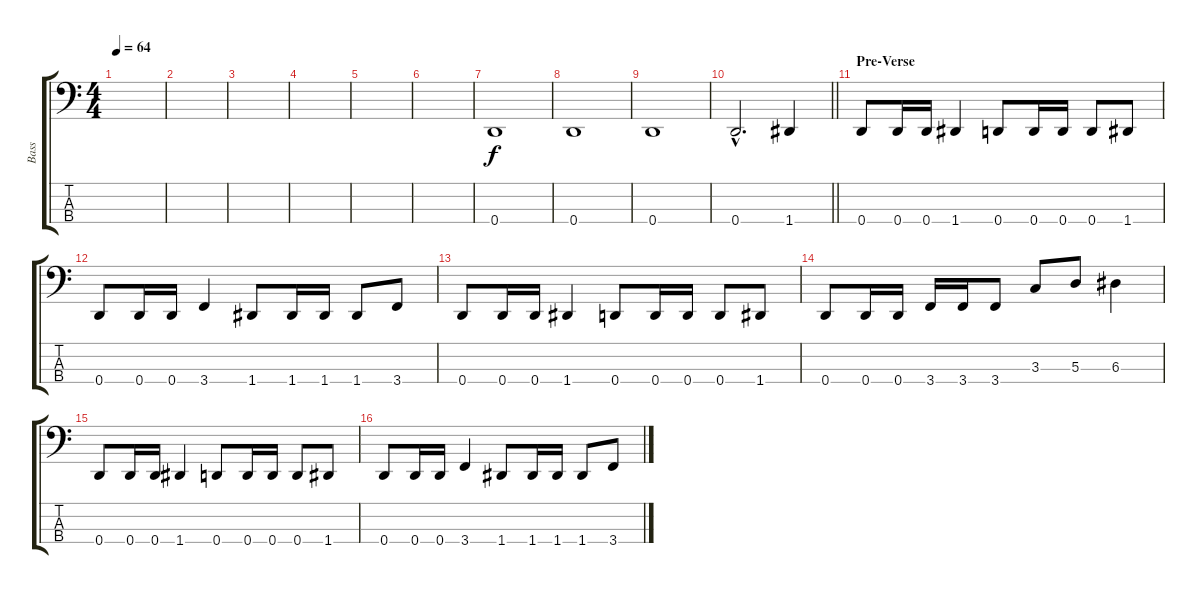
\track ("Bass" "Bass") {instrument electricbasspick}
\staff {score tabs}
\tuning (G2 D2 A1 D1) {hide}
\ts (4 4)
\tempo 64
\clef f4
\ks c
|
|
|
|
|
|
0.4.1 |
0.4.1 |
0.4.1 |
\barLineRight lightlight
0.4{hac}.2{d} 1.4.4 |
\section ("" "Pre-Verse")
0.4.8 0.4.16 0.4.16 1.4.4 0.4.8 0.4.16 0.4.16 0.4.8 1.4.8 |
0.4.8 0.4.16 0.4.16 3.4.4 1.4.8 1.4.16 1.4.16 1.4.8 3.4.8 |
0.4.8 0.4.16 0.4.16 1.4.4 0.4.8 0.4.16 0.4.16 0.4.8 1.4.8 |
0.4.8 0.4.16 0.4.16 3.4.16 3.4.16 3.4.8 3.3.8 5.3.8 6.3.4 |
0.4.8 0.4.16 0.4.16 1.4.4 0.4.8 0.4.16 0.4.16 0.4.8 1.4.8 |
0.4.8 0.4.16 0.4.16 3.4.4 1.4.8 1.4.16 1.4.16 1.4.8 3.4.8
